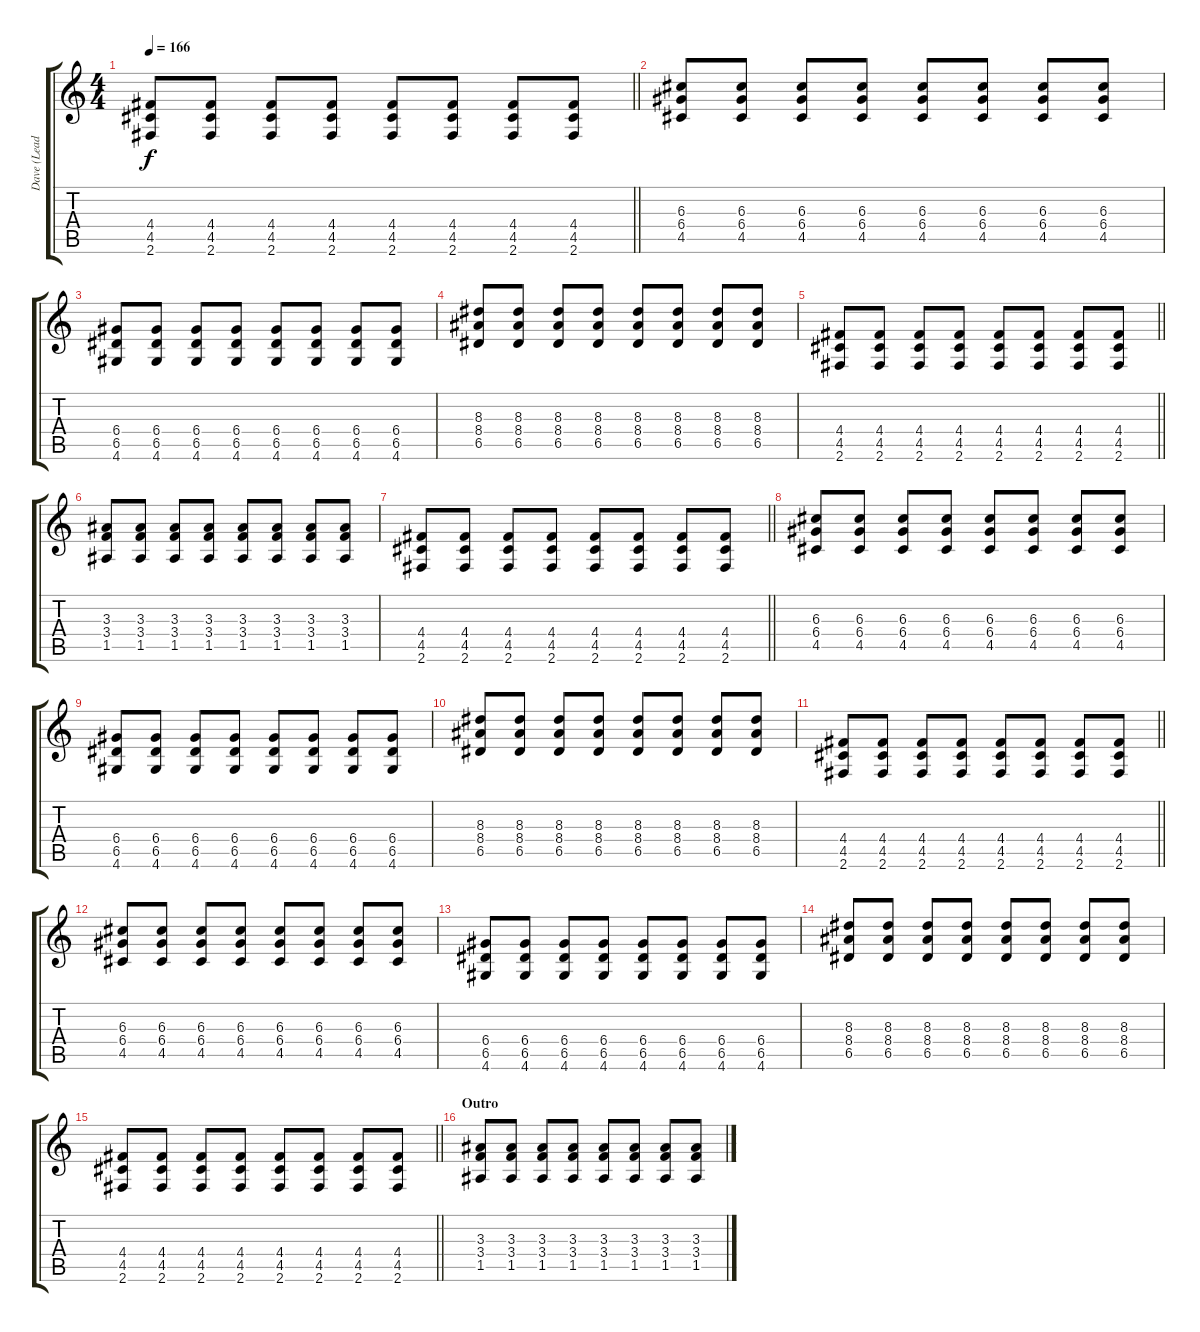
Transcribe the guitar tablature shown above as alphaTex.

\track ("Dave (Lead Gtr)" "Dave (Lead") {instrument overdrivenguitar}
\staff {score tabs}
\tuning (E4 B3 G3 D3 A2 E2) {hide}
\ts (4 4)
\tempo 166
\clef g2
\barLineRight lightlight
\ks c
(4.4 4.5 2.6).8{dy f} (4.4 4.5 2.6).8 (4.4 4.5 2.6).8 (4.4 4.5 2.6).8 (4.4 4.5 2.6).8 (4.4 4.5 2.6).8 (4.4 4.5 2.6).8 (4.4 4.5 2.6).8 |
(6.3 6.4 4.5).8 (6.3 6.4 4.5).8 (6.3 6.4 4.5).8 (6.3 6.4 4.5).8 (6.3 6.4 4.5).8 (6.3 6.4 4.5).8 (6.3 6.4 4.5).8 (6.3 6.4 4.5).8 |
(6.4 6.5 4.6).8 (6.4 6.5 4.6).8 (6.4 6.5 4.6).8 (6.4 6.5 4.6).8 (6.4 6.5 4.6).8 (6.4 6.5 4.6).8 (6.4 6.5 4.6).8 (6.4 6.5 4.6).8 |
(8.3 8.4 6.5).8 (8.3 8.4 6.5).8 (8.3 8.4 6.5).8 (8.3 8.4 6.5).8 (8.3 8.4 6.5).8 (8.3 8.4 6.5).8 (8.3 8.4 6.5).8 (8.3 8.4 6.5).8 |
\barLineRight lightlight
(4.4 4.5 2.6).8 (4.4 4.5 2.6).8 (4.4 4.5 2.6).8 (4.4 4.5 2.6).8 (4.4 4.5 2.6).8 (4.4 4.5 2.6).8 (4.4 4.5 2.6).8 (4.4 4.5 2.6).8 |
(3.3 3.4 1.5).8{instrument distortionguitar} (3.3 3.4 1.5).8 (3.3 3.4 1.5).8 (3.3 3.4 1.5).8 (3.3 3.4 1.5).8 (3.3 3.4 1.5).8 (3.3 3.4 1.5).8 (3.3 3.4 1.5).8 |
\barLineRight lightlight
(4.4 4.5 2.6).8 (4.4 4.5 2.6).8 (4.4 4.5 2.6).8 (4.4 4.5 2.6).8 (4.4 4.5 2.6).8 (4.4 4.5 2.6).8 (4.4 4.5 2.6).8 (4.4 4.5 2.6).8 |
(6.3 6.4 4.5).8 (6.3 6.4 4.5).8 (6.3 6.4 4.5).8 (6.3 6.4 4.5).8 (6.3 6.4 4.5).8 (6.3 6.4 4.5).8 (6.3 6.4 4.5).8 (6.3 6.4 4.5).8 |
(6.4 6.5 4.6).8 (6.4 6.5 4.6).8 (6.4 6.5 4.6).8 (6.4 6.5 4.6).8 (6.4 6.5 4.6).8 (6.4 6.5 4.6).8 (6.4 6.5 4.6).8 (6.4 6.5 4.6).8 |
(8.3 8.4 6.5).8 (8.3 8.4 6.5).8 (8.3 8.4 6.5).8 (8.3 8.4 6.5).8 (8.3 8.4 6.5).8 (8.3 8.4 6.5).8 (8.3 8.4 6.5).8 (8.3 8.4 6.5).8 |
\barLineRight lightlight
(4.4 4.5 2.6).8 (4.4 4.5 2.6).8 (4.4 4.5 2.6).8 (4.4 4.5 2.6).8 (4.4 4.5 2.6).8 (4.4 4.5 2.6).8 (4.4 4.5 2.6).8 (4.4 4.5 2.6).8 |
(6.3 6.4 4.5).8 (6.3 6.4 4.5).8 (6.3 6.4 4.5).8 (6.3 6.4 4.5).8 (6.3 6.4 4.5).8 (6.3 6.4 4.5).8 (6.3 6.4 4.5).8 (6.3 6.4 4.5).8 |
(6.4 6.5 4.6).8 (6.4 6.5 4.6).8 (6.4 6.5 4.6).8 (6.4 6.5 4.6).8 (6.4 6.5 4.6).8 (6.4 6.5 4.6).8 (6.4 6.5 4.6).8 (6.4 6.5 4.6).8 |
(8.3 8.4 6.5).8 (8.3 8.4 6.5).8 (8.3 8.4 6.5).8 (8.3 8.4 6.5).8 (8.3 8.4 6.5).8 (8.3 8.4 6.5).8 (8.3 8.4 6.5).8 (8.3 8.4 6.5).8 |
\barLineRight lightlight
(4.4 4.5 2.6).8 (4.4 4.5 2.6).8 (4.4 4.5 2.6).8 (4.4 4.5 2.6).8 (4.4 4.5 2.6).8 (4.4 4.5 2.6).8 (4.4 4.5 2.6).8 (4.4 4.5 2.6).8 |
\section ("" "Outro")
(3.3 3.4 1.5).8{instrument distortionguitar} (3.3 3.4 1.5).8 (3.3 3.4 1.5).8 (3.3 3.4 1.5).8 (3.3 3.4 1.5).8 (3.3 3.4 1.5).8 (3.3 3.4 1.5).8 (3.3 3.4 1.5).8
